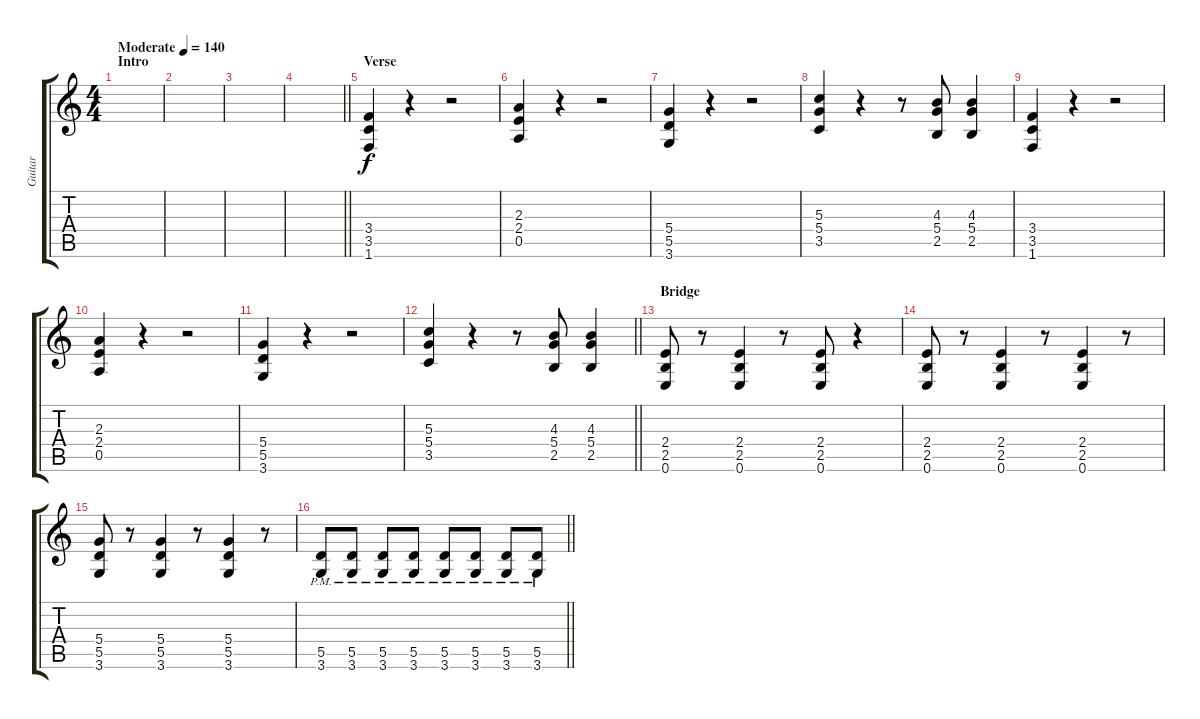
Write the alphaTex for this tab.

\track ("Guitar" "Guitar") {instrument distortionguitar}
\staff {score tabs}
\tuning (E4 B3 G3 D3 A2 E2) {hide}
\ts (4 4)
\section ("" "Intro")
\tempo (140 "Moderate")
\clef g2
\ks c
|
|
|
\barLineRight lightlight
|
\section ("" "Verse")
(3.4 3.5 1.6).4 r.4 r.2 |
(2.3 2.4 0.5).4 r.4 r.2 |
(5.4 5.5 3.6).4 r.4 r.2 |
(5.3 5.4 3.5).4 r.4 r.8 (4.3 5.4 2.5).8 (4.3 5.4 2.5).4 |
(3.4 3.5 1.6).4 r.4 r.2 |
(2.3 2.4 0.5).4 r.4 r.2 |
(5.4 5.5 3.6).4 r.4 r.2 |
\barLineRight lightlight
(5.3 5.4 3.5).4 r.4 r.8 (4.3 5.4 2.5).8 (4.3 5.4 2.5).4 |
\section ("" "Bridge")
(2.4 2.5 0.6).8 r.8 (2.4 2.5 0.6).4 r.8 (2.4 2.5 0.6).8 r.4 |
(2.4 2.5 0.6).8 r.8 (2.4 2.5 0.6).4 r.8 (2.4 2.5 0.6).4 r.8 |
(5.4 5.5 3.6).8 r.8 (5.4 5.5 3.6).4 r.8 (5.4 5.5 3.6).4 r.8 |
\barLineRight lightlight
(5.5{pm} 3.6{pm}).8 (5.5{pm} 3.6{pm}).8 (5.5{pm} 3.6{pm}).8 (5.5{pm} 3.6{pm}).8 (5.5{pm} 3.6{pm}).8 (5.5{pm} 3.6{pm}).8 (5.5{pm} 3.6{pm}).8 (5.5{pm} 3.6{pm}).8
